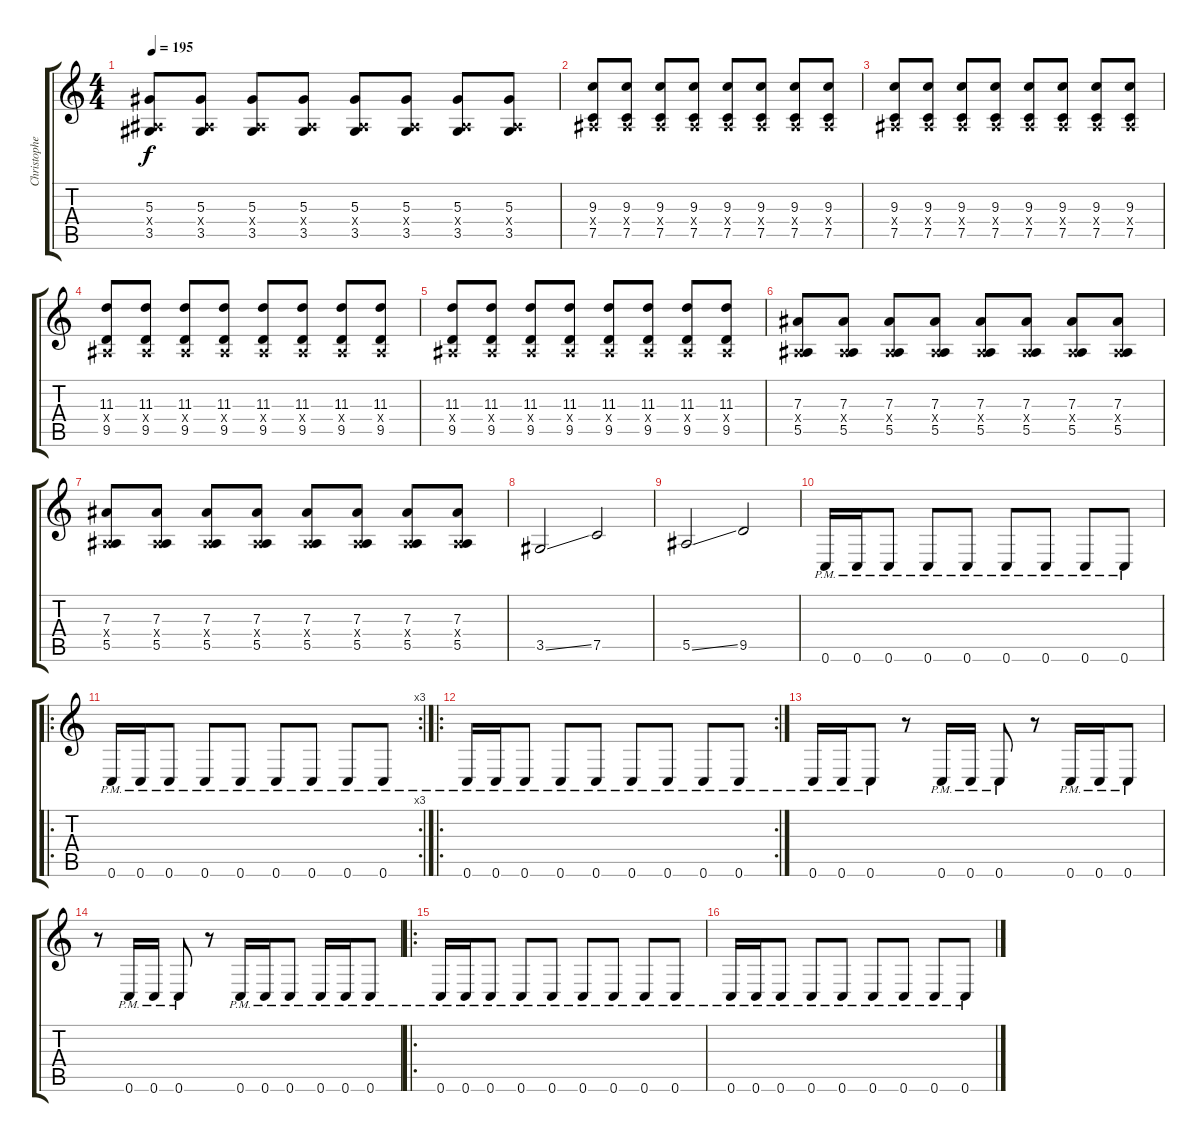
\track ("Christopher Amott" "Christophe") {instrument distortionguitar}
\staff {score tabs}
\tuning (C4 G3 Eb3 Bb2 F2 C2) {hide}
\ts (4 4)
\tempo 195
\clef g2
\ks c
(5.3 0.4{x} 3.5).8{dy f} (5.3 0.4{x} 3.5).8 (5.3 0.4{x} 3.5).8 (5.3 0.4{x} 3.5).8 (5.3 0.4{x} 3.5).8 (5.3 0.4{x} 3.5).8 (5.3 0.4{x} 3.5).8 (5.3 0.4{x} 3.5).8 |
(9.3 0.4{x} 7.5).8 (9.3 0.4{x} 7.5).8 (9.3 0.4{x} 7.5).8 (9.3 0.4{x} 7.5).8 (9.3 0.4{x} 7.5).8 (9.3 0.4{x} 7.5).8 (9.3 0.4{x} 7.5).8 (9.3 0.4{x} 7.5).8 |
(9.3 0.4{x} 7.5).8 (9.3 0.4{x} 7.5).8 (9.3 0.4{x} 7.5).8 (9.3 0.4{x} 7.5).8 (9.3 0.4{x} 7.5).8 (9.3 0.4{x} 7.5).8 (9.3 0.4{x} 7.5).8 (9.3 0.4{x} 7.5).8 |
(11.3 0.4{x} 9.5).8 (11.3 0.4{x} 9.5).8 (11.3 0.4{x} 9.5).8 (11.3 0.4{x} 9.5).8 (11.3 0.4{x} 9.5).8 (11.3 0.4{x} 9.5).8 (11.3 0.4{x} 9.5).8 (11.3 0.4{x} 9.5).8 |
(11.3 0.4{x} 9.5).8 (11.3 0.4{x} 9.5).8 (11.3 0.4{x} 9.5).8 (11.3 0.4{x} 9.5).8 (11.3 0.4{x} 9.5).8 (11.3 0.4{x} 9.5).8 (11.3 0.4{x} 9.5).8 (11.3 0.4{x} 9.5).8 |
(7.3 0.4{x} 5.5).8 (7.3 0.4{x} 5.5).8 (7.3 0.4{x} 5.5).8 (7.3 0.4{x} 5.5).8 (7.3 0.4{x} 5.5).8 (7.3 0.4{x} 5.5).8 (7.3 0.4{x} 5.5).8 (7.3 0.4{x} 5.5).8 |
(7.3 0.4{x} 5.5).8 (7.3 0.4{x} 5.5).8 (7.3 0.4{x} 5.5).8 (7.3 0.4{x} 5.5).8 (7.3 0.4{x} 5.5).8 (7.3 0.4{x} 5.5).8 (7.3 0.4{x} 5.5).8 (7.3 0.4{x} 5.5).8 |
3.5{ss}.2 7.5.2 |
5.5{ss}.2 9.5.2 |
0.6{pm}.16 0.6{pm}.16 0.6{pm}.8 0.6{pm}.8 0.6{pm}.8 0.6{pm}.8 0.6{pm}.8 0.6{pm}.8 0.6{pm}.8 |
\ro
\rc 3
0.6{pm}.16 0.6{pm}.16 0.6{pm}.8 0.6{pm}.8 0.6{pm}.8 0.6{pm}.8 0.6{pm}.8 0.6{pm}.8 0.6{pm}.8 |
\ro
\rc 2
0.6{pm}.16 0.6{pm}.16 0.6{pm}.8 0.6{pm}.8 0.6{pm}.8 0.6{pm}.8 0.6{pm}.8 0.6{pm}.8 0.6{pm}.8 |
0.6{pm}.16 0.6{pm}.16 0.6{pm}.8 r.8 0.6{pm}.16 0.6{pm}.16 0.6{pm}.8 r.8 0.6{pm}.16 0.6{pm}.16 0.6{pm}.8 |
r.8 0.6{pm}.16 0.6{pm}.16 0.6{pm}.8 r.8 0.6{pm}.16 0.6{pm}.16 0.6{pm}.8 0.6{pm}.16 0.6{pm}.16 0.6{pm}.8 |
\ro
0.6{pm}.16 0.6{pm}.16 0.6{pm}.8 0.6{pm}.8 0.6{pm}.8 0.6{pm}.8 0.6{pm}.8 0.6{pm}.8 0.6{pm}.8 |
0.6{pm}.16 0.6{pm}.16 0.6{pm}.8 0.6{pm}.8 0.6{pm}.8 0.6{pm}.8 0.6{pm}.8 0.6{pm}.8 0.6{pm}.8
